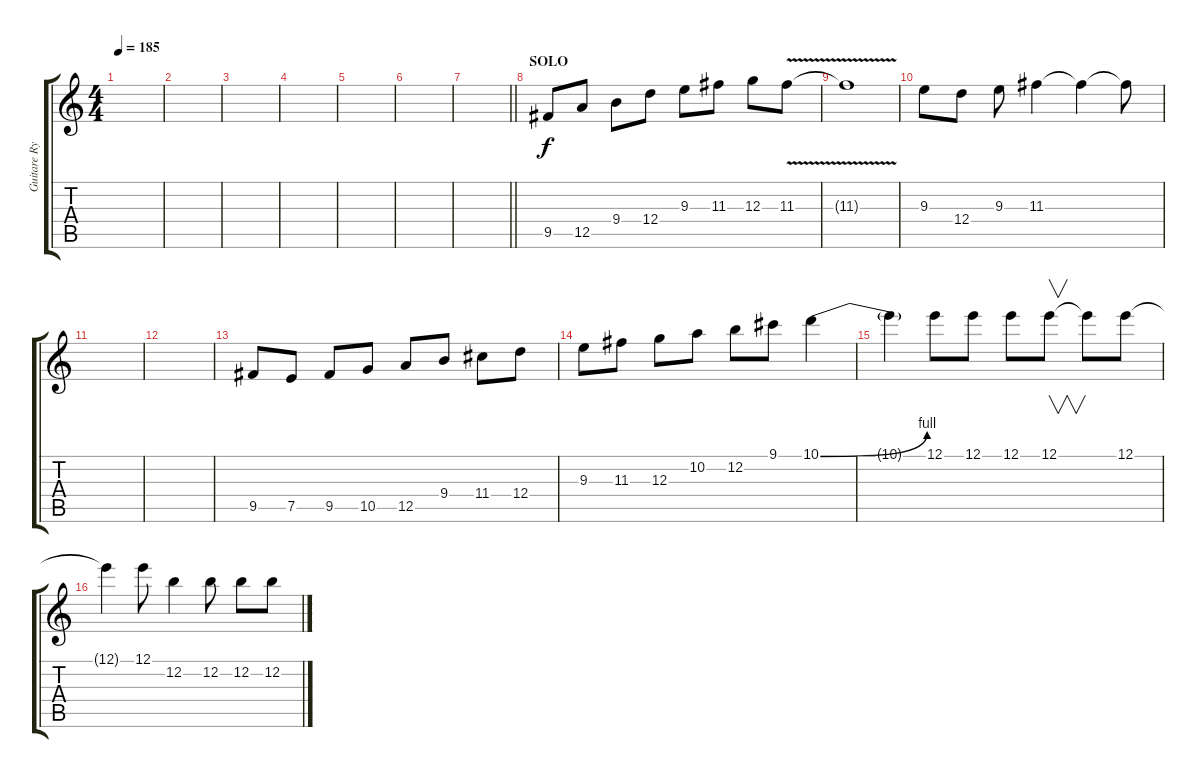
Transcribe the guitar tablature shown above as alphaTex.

\track ("Guitare Rythm 2" "Guitare Ry") {instrument acousticguitarsteel}
\staff {score tabs}
\tuning (E4 B3 G3 D3 A2 E2) {hide}
\ts (4 4)
\tempo 185
\clef g2
\ks c
|
|
|
|
|
|
\barLineRight lightlight
|
\section ("" "SOLO")
9.5.8{volume 11} 12.5.8 9.4.8 12.4.8 9.3.8 11.3.8 12.3.8 11.3{v}.8 |
11.3{t}.1 |
9.3.8 12.4.8 9.3.8 11.3.4 11.3{t}.4 11.3{t}.8 |
|
|
9.5.8 7.5.8 9.5.8 10.5.8 12.5.8 9.4.8 11.4.8 12.4.8 |
9.3.8 11.3.8 12.3.8 10.2.8 12.2.8 9.1.8 10.1{be (bend 0 0 60 4)}.4 |
10.1{t}.4 12.1.8 12.1.8 12.1.8 12.1.8{v} 12.1{t}.8 12.1.8 |
12.1{t}.4 12.1.8 12.2.4 12.2.8 12.2.8 12.2.8
